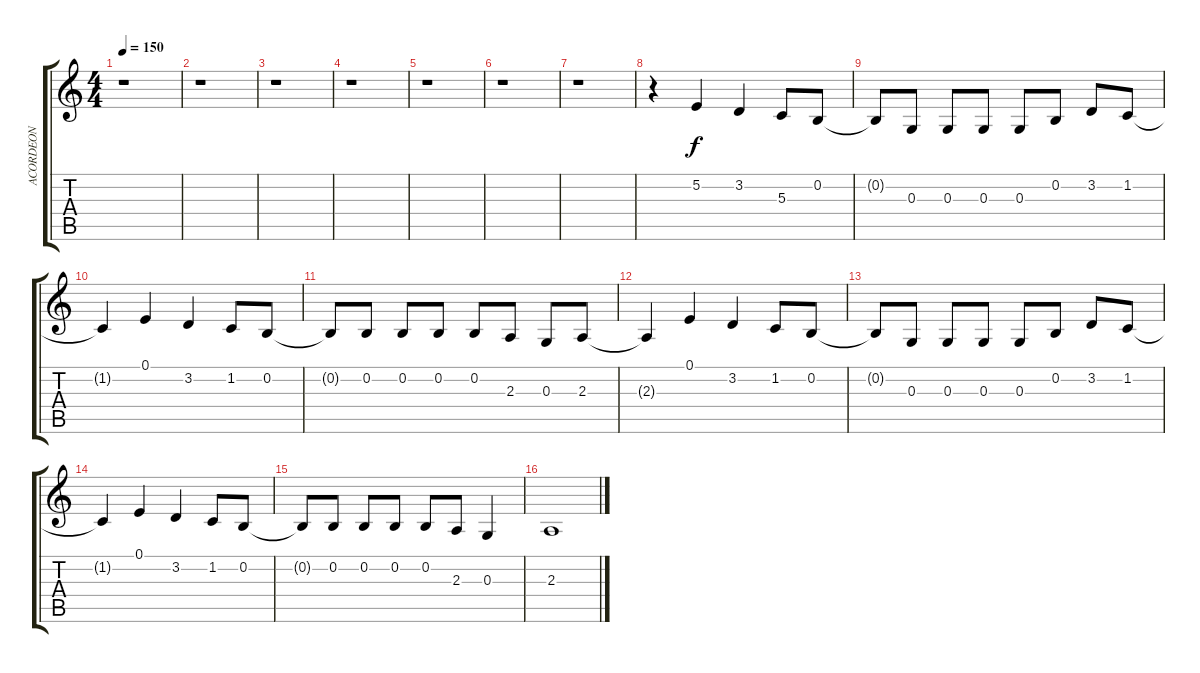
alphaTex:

\track ("ACORDEON" "ACORDEON") {instrument accordion}
\staff {score tabs}
\tuning (E4 B3 G3 D3 A2 E2) {hide}
\ts (4 4)
\tempo 150
\clef g2
\ks c
r.1{dy f} |
r.1 |
r.1 |
r.1 |
r.1 |
r.1 |
r.1 |
r.4{volume 13} 5.2.4 3.2.4 5.3.8 0.2.8 |
0.2{t}.8 0.3.8 0.3.8 0.3.8 0.3.8 0.2.8 3.2.8 1.2.8 |
1.2{t}.4 0.1.4 3.2.4 1.2.8 0.2.8 |
0.2{t}.8 0.2.8 0.2.8 0.2.8 0.2.8 2.3.8 0.3.8 2.3.8 |
2.3{t}.4 0.1.4 3.2.4 1.2.8 0.2.8 |
0.2{t}.8 0.3.8 0.3.8 0.3.8 0.3.8 0.2.8 3.2.8 1.2.8 |
1.2{t}.4 0.1.4 3.2.4 1.2.8 0.2.8 |
0.2{t}.8 0.2.8 0.2.8 0.2.8 0.2.8 2.3.8 0.3.4 |
2.3.1{volume 3}
